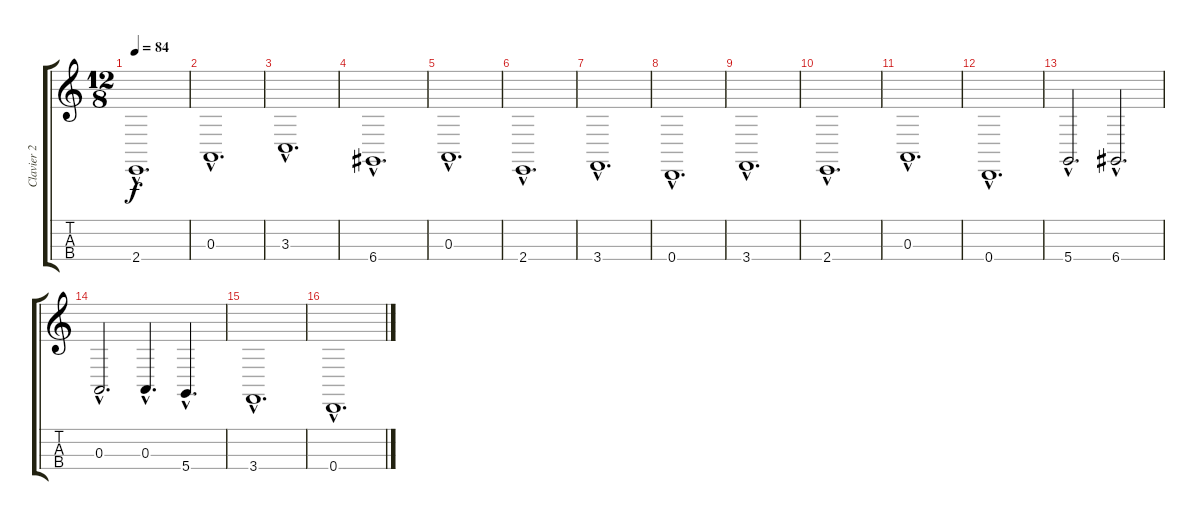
\track ("Clavier 2 bas" "Clavier 2 ") {instrument synthstrings1}
\staff {score tabs}
\tuning (G3 D3 A2 D2) {hide}
\ts (12 8)
\tempo 84
\clef g2
\ks c
2.4{hac}.1{d dy f} |
0.3{hac}.1{d} |
3.3{hac}.1{d} |
6.4{hac}.1{d} |
0.3{hac}.1{d} |
2.4{hac}.1{d} |
3.4{hac}.1{d} |
0.4{hac}.1{d} |
3.4{hac}.1{d} |
2.4{hac}.1{d} |
0.3{hac}.1{d} |
0.4{hac}.1{d} |
5.4{hac}.2{d} 6.4{hac}.2{d} |
0.3{hac}.2{d} 0.3{hac}.4{d} 5.4{hac}.4{d} |
3.4{hac}.1{d} |
0.4{hac}.1{d}
